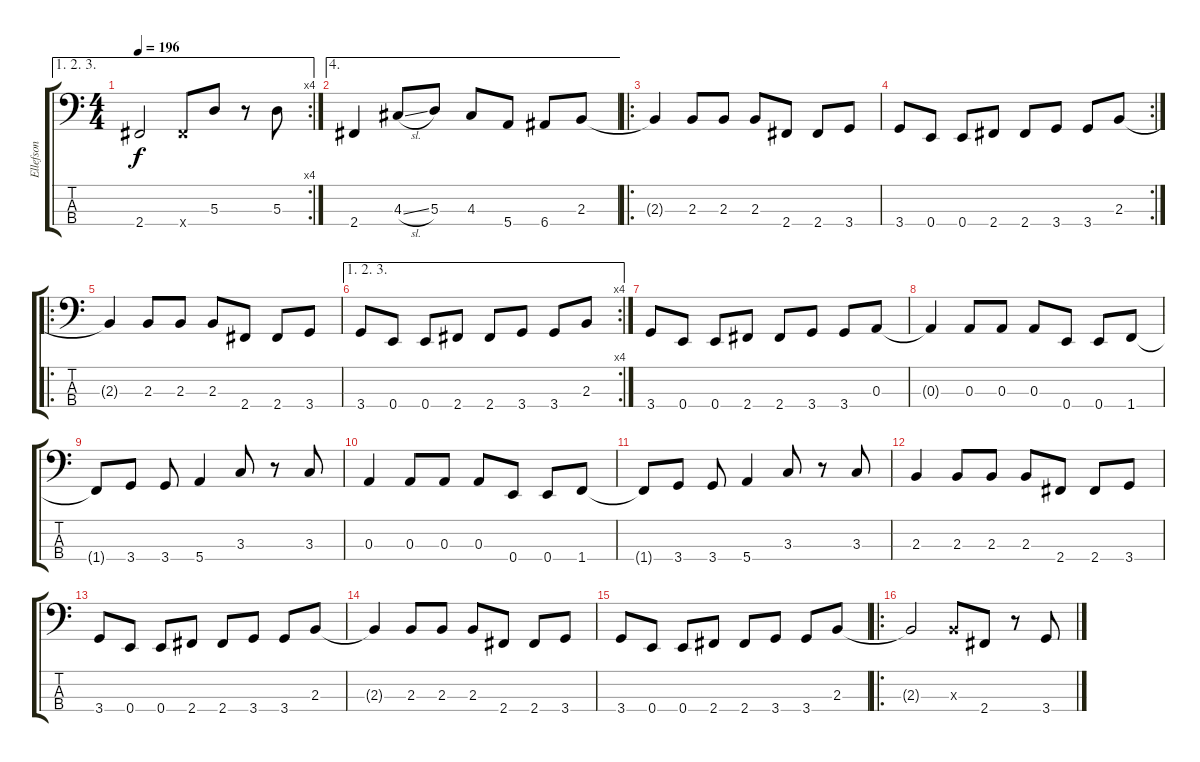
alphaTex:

\track ("Ellefson" "Ellefson") {instrument electricbasspick}
\staff {score tabs}
\tuning (G2 D2 A1 E1) {hide}
\ae (1 2 3)
\rc 4
\ts (4 4)
\tempo 196
\clef f4
\ks c
2.4.2{dy f} 2.4{x}.8 5.3.8 r.8 5.3.8 |
\ae 4
2.4.4 4.3{sl}.8 5.3.8 4.3.8 5.4.8 6.4.8 2.3.8 |
\ro
2.3{t}.4 2.3.8 2.3.8 2.3.8 2.4.8 2.4.8 3.4.8 |
\rc 2
3.4.8 0.4.8 0.4.8 2.4.8 2.4.8 3.4.8 3.4.8 2.3.8 |
\ro
2.3{t}.4 2.3.8 2.3.8 2.3.8 2.4.8 2.4.8 3.4.8 |
\ae (1 2 3)
\rc 4
3.4.8 0.4.8 0.4.8 2.4.8 2.4.8 3.4.8 3.4.8 2.3.8 |
3.4.8 0.4.8 0.4.8 2.4.8 2.4.8 3.4.8 3.4.8 0.3.8 |
0.3{t}.4 0.3.8 0.3.8 0.3.8 0.4.8 0.4.8 1.4.8 |
1.4{t}.8 3.4.8 3.4.8 5.4.4 3.3.8 r.8 3.3.8 |
0.3.4 0.3.8 0.3.8 0.3.8 0.4.8 0.4.8 1.4.8 |
1.4{t}.8 3.4.8 3.4.8 5.4.4 3.3.8 r.8 3.3.8 |
2.3.4 2.3.8 2.3.8 2.3.8 2.4.8 2.4.8 3.4.8 |
3.4.8 0.4.8 0.4.8 2.4.8 2.4.8 3.4.8 3.4.8 2.3.8 |
2.3{t}.4 2.3.8 2.3.8 2.3.8 2.4.8 2.4.8 3.4.8 |
3.4.8 0.4.8 0.4.8 2.4.8 2.4.8 3.4.8 3.4.8 2.3.8 |
\ro
2.3{t}.2 2.3{x}.8 2.4.8 r.8 3.4.8
